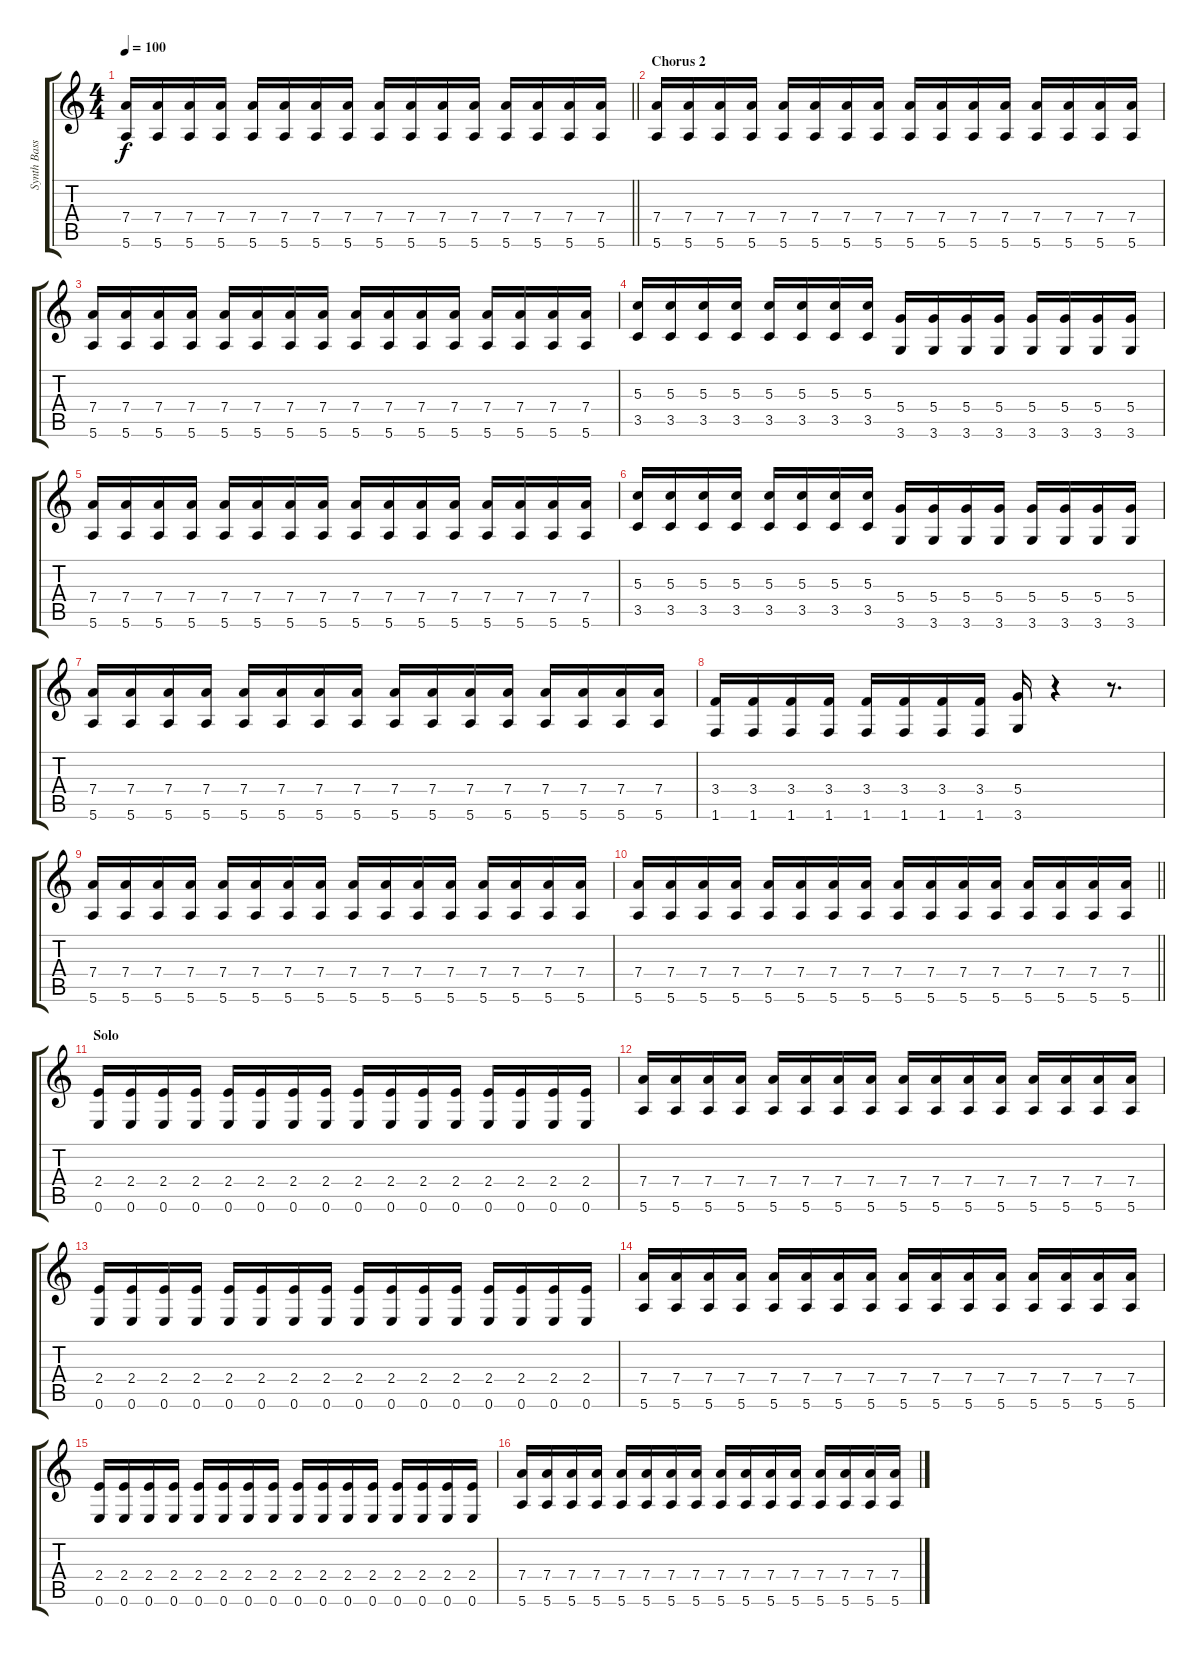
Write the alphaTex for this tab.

\track ("Synth Bass" "Synth Bass") {instrument synthbass1}
\staff {score tabs}
\tuning (E4 B3 G3 D3 A2 E2) {hide}
\ts (4 4)
\tempo 100
\clef g2
\barLineRight lightlight
\ks c
(7.4 5.6).16{dy f} (7.4 5.6).16 (7.4 5.6).16 (7.4 5.6).16 (7.4 5.6).16 (7.4 5.6).16 (7.4 5.6).16 (7.4 5.6).16 (7.4 5.6).16 (7.4 5.6).16 (7.4 5.6).16 (7.4 5.6).16 (7.4 5.6).16 (7.4 5.6).16 (7.4 5.6).16 (7.4 5.6).16 |
\section ("" "Chorus 2")
(7.4 5.6).16 (7.4 5.6).16 (7.4 5.6).16 (7.4 5.6).16 (7.4 5.6).16 (7.4 5.6).16 (7.4 5.6).16 (7.4 5.6).16 (7.4 5.6).16 (7.4 5.6).16 (7.4 5.6).16 (7.4 5.6).16 (7.4 5.6).16 (7.4 5.6).16 (7.4 5.6).16 (7.4 5.6).16 |
(7.4 5.6).16 (7.4 5.6).16 (7.4 5.6).16 (7.4 5.6).16 (7.4 5.6).16 (7.4 5.6).16 (7.4 5.6).16 (7.4 5.6).16 (7.4 5.6).16 (7.4 5.6).16 (7.4 5.6).16 (7.4 5.6).16 (7.4 5.6).16 (7.4 5.6).16 (7.4 5.6).16 (7.4 5.6).16 |
(5.3 3.5).16 (5.3 3.5).16 (5.3 3.5).16 (5.3 3.5).16 (5.3 3.5).16 (5.3 3.5).16 (5.3 3.5).16 (5.3 3.5).16 (5.4 3.6).16 (5.4 3.6).16 (5.4 3.6).16 (5.4 3.6).16 (5.4 3.6).16 (5.4 3.6).16 (5.4 3.6).16 (5.4 3.6).16 |
(7.4 5.6).16 (7.4 5.6).16 (7.4 5.6).16 (7.4 5.6).16 (7.4 5.6).16 (7.4 5.6).16 (7.4 5.6).16 (7.4 5.6).16 (7.4 5.6).16 (7.4 5.6).16 (7.4 5.6).16 (7.4 5.6).16 (7.4 5.6).16 (7.4 5.6).16 (7.4 5.6).16 (7.4 5.6).16 |
(5.3 3.5).16 (5.3 3.5).16 (5.3 3.5).16 (5.3 3.5).16 (5.3 3.5).16 (5.3 3.5).16 (5.3 3.5).16 (5.3 3.5).16 (5.4 3.6).16 (5.4 3.6).16 (5.4 3.6).16 (5.4 3.6).16 (5.4 3.6).16 (5.4 3.6).16 (5.4 3.6).16 (5.4 3.6).16 |
(7.4 5.6).16 (7.4 5.6).16 (7.4 5.6).16 (7.4 5.6).16 (7.4 5.6).16 (7.4 5.6).16 (7.4 5.6).16 (7.4 5.6).16 (7.4 5.6).16 (7.4 5.6).16 (7.4 5.6).16 (7.4 5.6).16 (7.4 5.6).16 (7.4 5.6).16 (7.4 5.6).16 (7.4 5.6).16 |
(3.4 1.6).16 (3.4 1.6).16 (3.4 1.6).16 (3.4 1.6).16 (3.4 1.6).16 (3.4 1.6).16 (3.4 1.6).16 (3.4 1.6).16 (5.4 3.6).16 r.4 r.8{d} |
(7.4 5.6).16 (7.4 5.6).16 (7.4 5.6).16 (7.4 5.6).16 (7.4 5.6).16 (7.4 5.6).16 (7.4 5.6).16 (7.4 5.6).16 (7.4 5.6).16 (7.4 5.6).16 (7.4 5.6).16 (7.4 5.6).16 (7.4 5.6).16 (7.4 5.6).16 (7.4 5.6).16 (7.4 5.6).16 |
\barLineRight lightlight
(7.4 5.6).16 (7.4 5.6).16 (7.4 5.6).16 (7.4 5.6).16 (7.4 5.6).16 (7.4 5.6).16 (7.4 5.6).16 (7.4 5.6).16 (7.4 5.6).16 (7.4 5.6).16 (7.4 5.6).16 (7.4 5.6).16 (7.4 5.6).16 (7.4 5.6).16 (7.4 5.6).16 (7.4 5.6).16 |
\section ("" "Solo")
(2.4 0.6).16 (2.4 0.6).16 (2.4 0.6).16 (2.4 0.6).16 (2.4 0.6).16 (2.4 0.6).16 (2.4 0.6).16 (2.4 0.6).16 (2.4 0.6).16 (2.4 0.6).16 (2.4 0.6).16 (2.4 0.6).16 (2.4 0.6).16 (2.4 0.6).16 (2.4 0.6).16 (2.4 0.6).16 |
(7.4 5.6).16 (7.4 5.6).16 (7.4 5.6).16 (7.4 5.6).16 (7.4 5.6).16 (7.4 5.6).16 (7.4 5.6).16 (7.4 5.6).16 (7.4 5.6).16 (7.4 5.6).16 (7.4 5.6).16 (7.4 5.6).16 (7.4 5.6).16 (7.4 5.6).16 (7.4 5.6).16 (7.4 5.6).16 |
(2.4 0.6).16 (2.4 0.6).16 (2.4 0.6).16 (2.4 0.6).16 (2.4 0.6).16 (2.4 0.6).16 (2.4 0.6).16 (2.4 0.6).16 (2.4 0.6).16 (2.4 0.6).16 (2.4 0.6).16 (2.4 0.6).16 (2.4 0.6).16 (2.4 0.6).16 (2.4 0.6).16 (2.4 0.6).16 |
(7.4 5.6).16 (7.4 5.6).16 (7.4 5.6).16 (7.4 5.6).16 (7.4 5.6).16 (7.4 5.6).16 (7.4 5.6).16 (7.4 5.6).16 (7.4 5.6).16 (7.4 5.6).16 (7.4 5.6).16 (7.4 5.6).16 (7.4 5.6).16 (7.4 5.6).16 (7.4 5.6).16 (7.4 5.6).16 |
(2.4 0.6).16 (2.4 0.6).16 (2.4 0.6).16 (2.4 0.6).16 (2.4 0.6).16 (2.4 0.6).16 (2.4 0.6).16 (2.4 0.6).16 (2.4 0.6).16 (2.4 0.6).16 (2.4 0.6).16 (2.4 0.6).16 (2.4 0.6).16 (2.4 0.6).16 (2.4 0.6).16 (2.4 0.6).16 |
(7.4 5.6).16 (7.4 5.6).16 (7.4 5.6).16 (7.4 5.6).16 (7.4 5.6).16 (7.4 5.6).16 (7.4 5.6).16 (7.4 5.6).16 (7.4 5.6).16 (7.4 5.6).16 (7.4 5.6).16 (7.4 5.6).16 (7.4 5.6).16 (7.4 5.6).16 (7.4 5.6).16 (7.4 5.6).16
